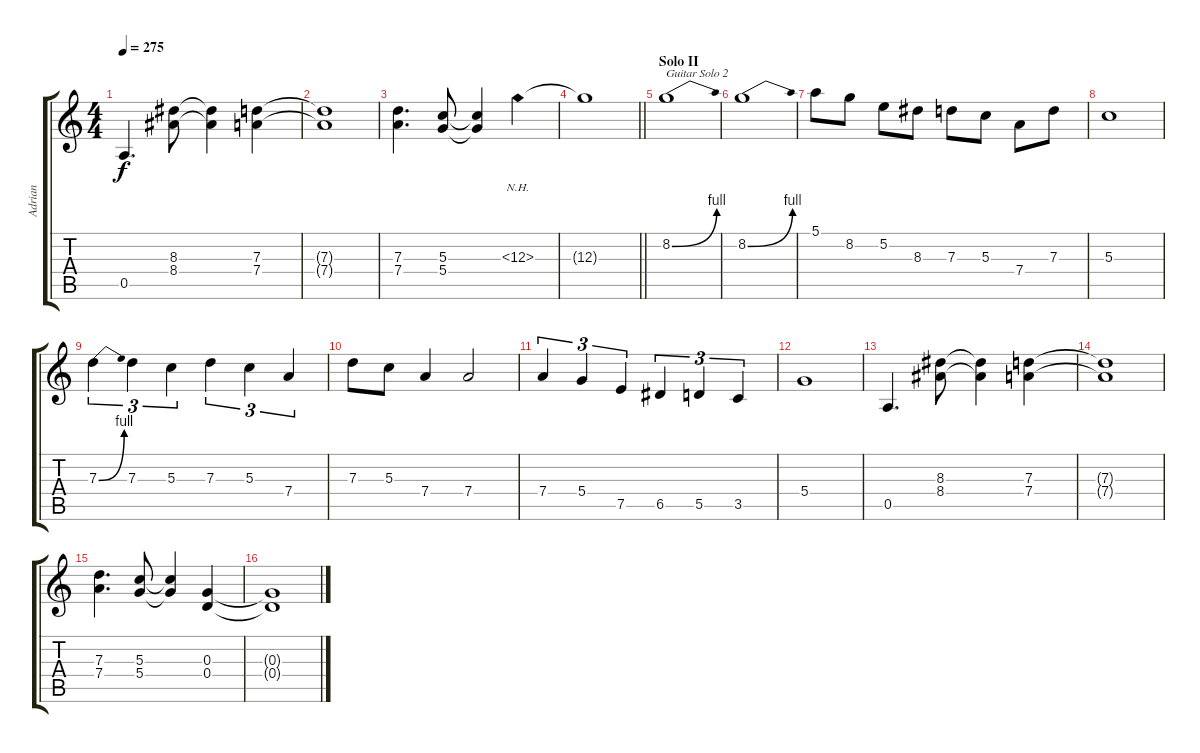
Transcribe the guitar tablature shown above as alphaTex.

\track ("Adrian" "Adrian") {instrument distortionguitar}
\staff {score tabs}
\tuning (E4 B3 G3 D3 A2 E2) {hide}
\ts (4 4)
\tempo 275
\clef g2
\ks c
0.5.4{d dy f} (8.3 8.4).8 (8.3{t} 8.4{t}).4 (7.3 7.4).4 |
(7.3{t} 7.4{t}).1 |
(7.3 7.4).4{d} (5.3 5.4).8 (5.3{t} 5.4{t}).4 12.3{nh}.4 |
\barLineRight lightlight
12.3{t}.1 |
\section ("" "Solo II")
8.2{be (bend 0 0 60 4)}.1{txt "Guitar Solo 2" volume 16} |
8.2{be (bend 0 0 60 4)}.1 |
5.1.8 8.2.8 5.2.8 8.3.8 7.3.8 5.3.8 7.4.8 7.3.8 |
5.3.1 |
7.3{be (bend 0 0 60 4)}.4{tu (3 2)} 7.3.4{tu (3 2)} 5.3.4{tu (3 2)} 7.3.4{tu (3 2)} 5.3.4{tu (3 2)} 7.4.4{tu (3 2)} |
7.3.8 5.3.8 7.4.4 7.4.2 |
7.4.4{tu (3 2)} 5.4.4{tu (3 2)} 7.5.4{tu (3 2)} 6.5.4{tu (3 2)} 5.5.4{tu (3 2)} 3.5.4{tu (3 2)} |
5.4.1{volume 13} |
0.5.4{d} (8.3 8.4).8 (8.3{t} 8.4{t}).4 (7.3 7.4).4 |
(7.3{t} 7.4{t}).1 |
(7.3 7.4).4{d} (5.3 5.4).8 (5.3{t} 5.4{t}).4 (0.3 0.4).4 |
(0.3{t} 0.4{t}).1
